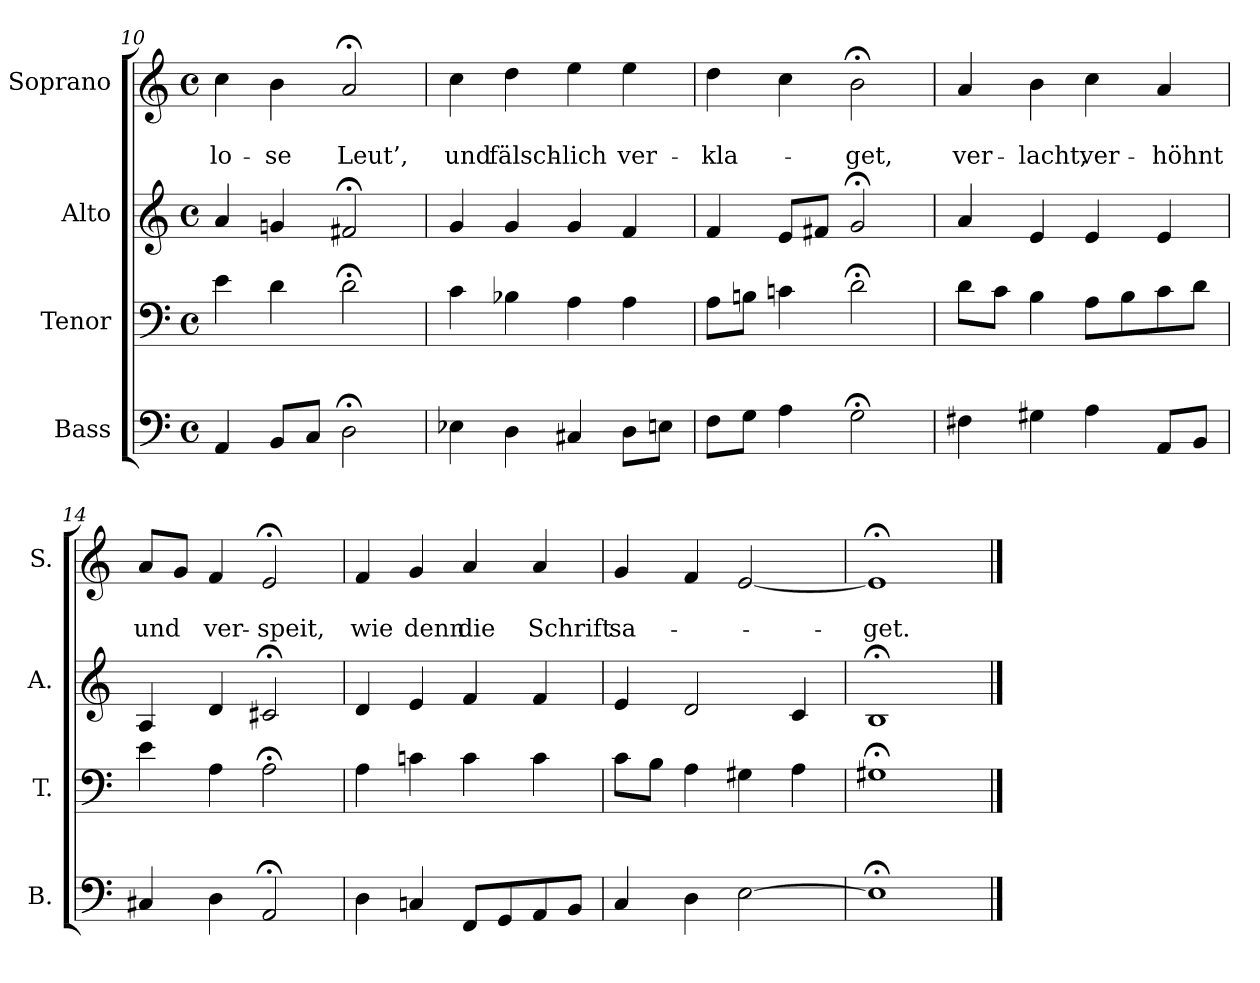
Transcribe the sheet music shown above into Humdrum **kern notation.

**kern	**kern	**kern	**kern	**text	**text
*part4	*part3	*part2	*part1	*part1	*part1
*staff4	*staff3	*staff2	*staff1	*staff1	*staff1
*I"Bass	*I"Tenor	*I"Alto	*I"Soprano	*	*
*I'B.	*I'T.	*I'A.	*I'S.	*	*
*clefF4	*clefF4	*clefG2	*clefG2	*	*
*k[]	*k[]	*k[]	*k[]	*	*
*a:	*a:	*a:	*a:	*	*
*M4/4	*M4/4	*M4/4	*M4/4	*	*
*met(c)	*met(c)	*met(c)	*met(c)	*	*
=10	=10	=10	=10	=10	=10
4AA/	4e\	4a/	4cc\	.	-lo-
8BB/L	4d\	4gn/	4b\	.	-se
8C/J	.	.	.	.	.
2D;<\	2d;<\	2f#X;</	2a;</	.	Leut’,
=11	=11	=11	=11	=11	=11
4E-X\	4c\	4g/	4cc\	.	und
4D\	4B-X\	4g/	4dd\	.	fälsch-
4C#X/	4A\	4g/	4ee\	.	-lich
8D\L	4A\	4f/	4ee\	.	ver-
8En\J	.	.	.	.	.
=12	=12	=12	=12	=12	=12
8F\L	8A\L	4f/	4dd\	.	-kla-
8G\J	8Bn\J	.	.	.	.
4A\	4cn\	8e/L	4cc\	.	.
.	.	8f#X/J	.	.	.
2G;<\	2d;<\	2g;</	2b;<\	.	-get,
!!LO:PB:g=z
=13	=13	=13	=13	=13	=13
4F#X\	8d\L	4a/	4a/	.	ver-
.	8c\J	.	.	.	.
4G#X\	4B\	4e/	4b\	.	-lacht,
4A\	8A\L	4e/	4cc\	.	ver-
.	8B\	.	.	.	.
8AA/L	8c\	4e/	4a/	.	-höhnt
8BB/J	8d\J	.	.	.	.
=14	=14	=14	=14	=14	=14
4C#X/	4e\	4A/	8a/L	.	und
.	.	.	8g/J	.	.
4D\	4A\	4d/	4f/	.	ver-
2AA;</	2A;<\	2c#X;</	2e;</	.	-speit,
=15	=15	=15	=15	=15	=15
4D\	4A\	4d/	4f/	.	wie
4Cn/	4cn\	4e/	4g/	.	denn
8FF/L	4c\	4f/	4a/	.	die
8GG/	.	.	.	.	.
8AA/	4c\	4f/	4a/	.	Schrift
8BB/J	.	.	.	.	.
=16	=16	=16	=16	=16	=16
4C/	8c\L	4e/	4g/	.	sa-
.	8B\J	.	.	.	.
4D\	4A\	2d/	4f/	.	.
[2E\	4G#X\	.	[2e/	.	.
.	4A\	4c/	.	.	.
=17	=17	=17	=17	=17	=17
1E;<]	1G#X;<	1B;<	1e;<]	.	-get.
==	==	==	==	==	==
*-	*-	*-	*-	*-	*-
